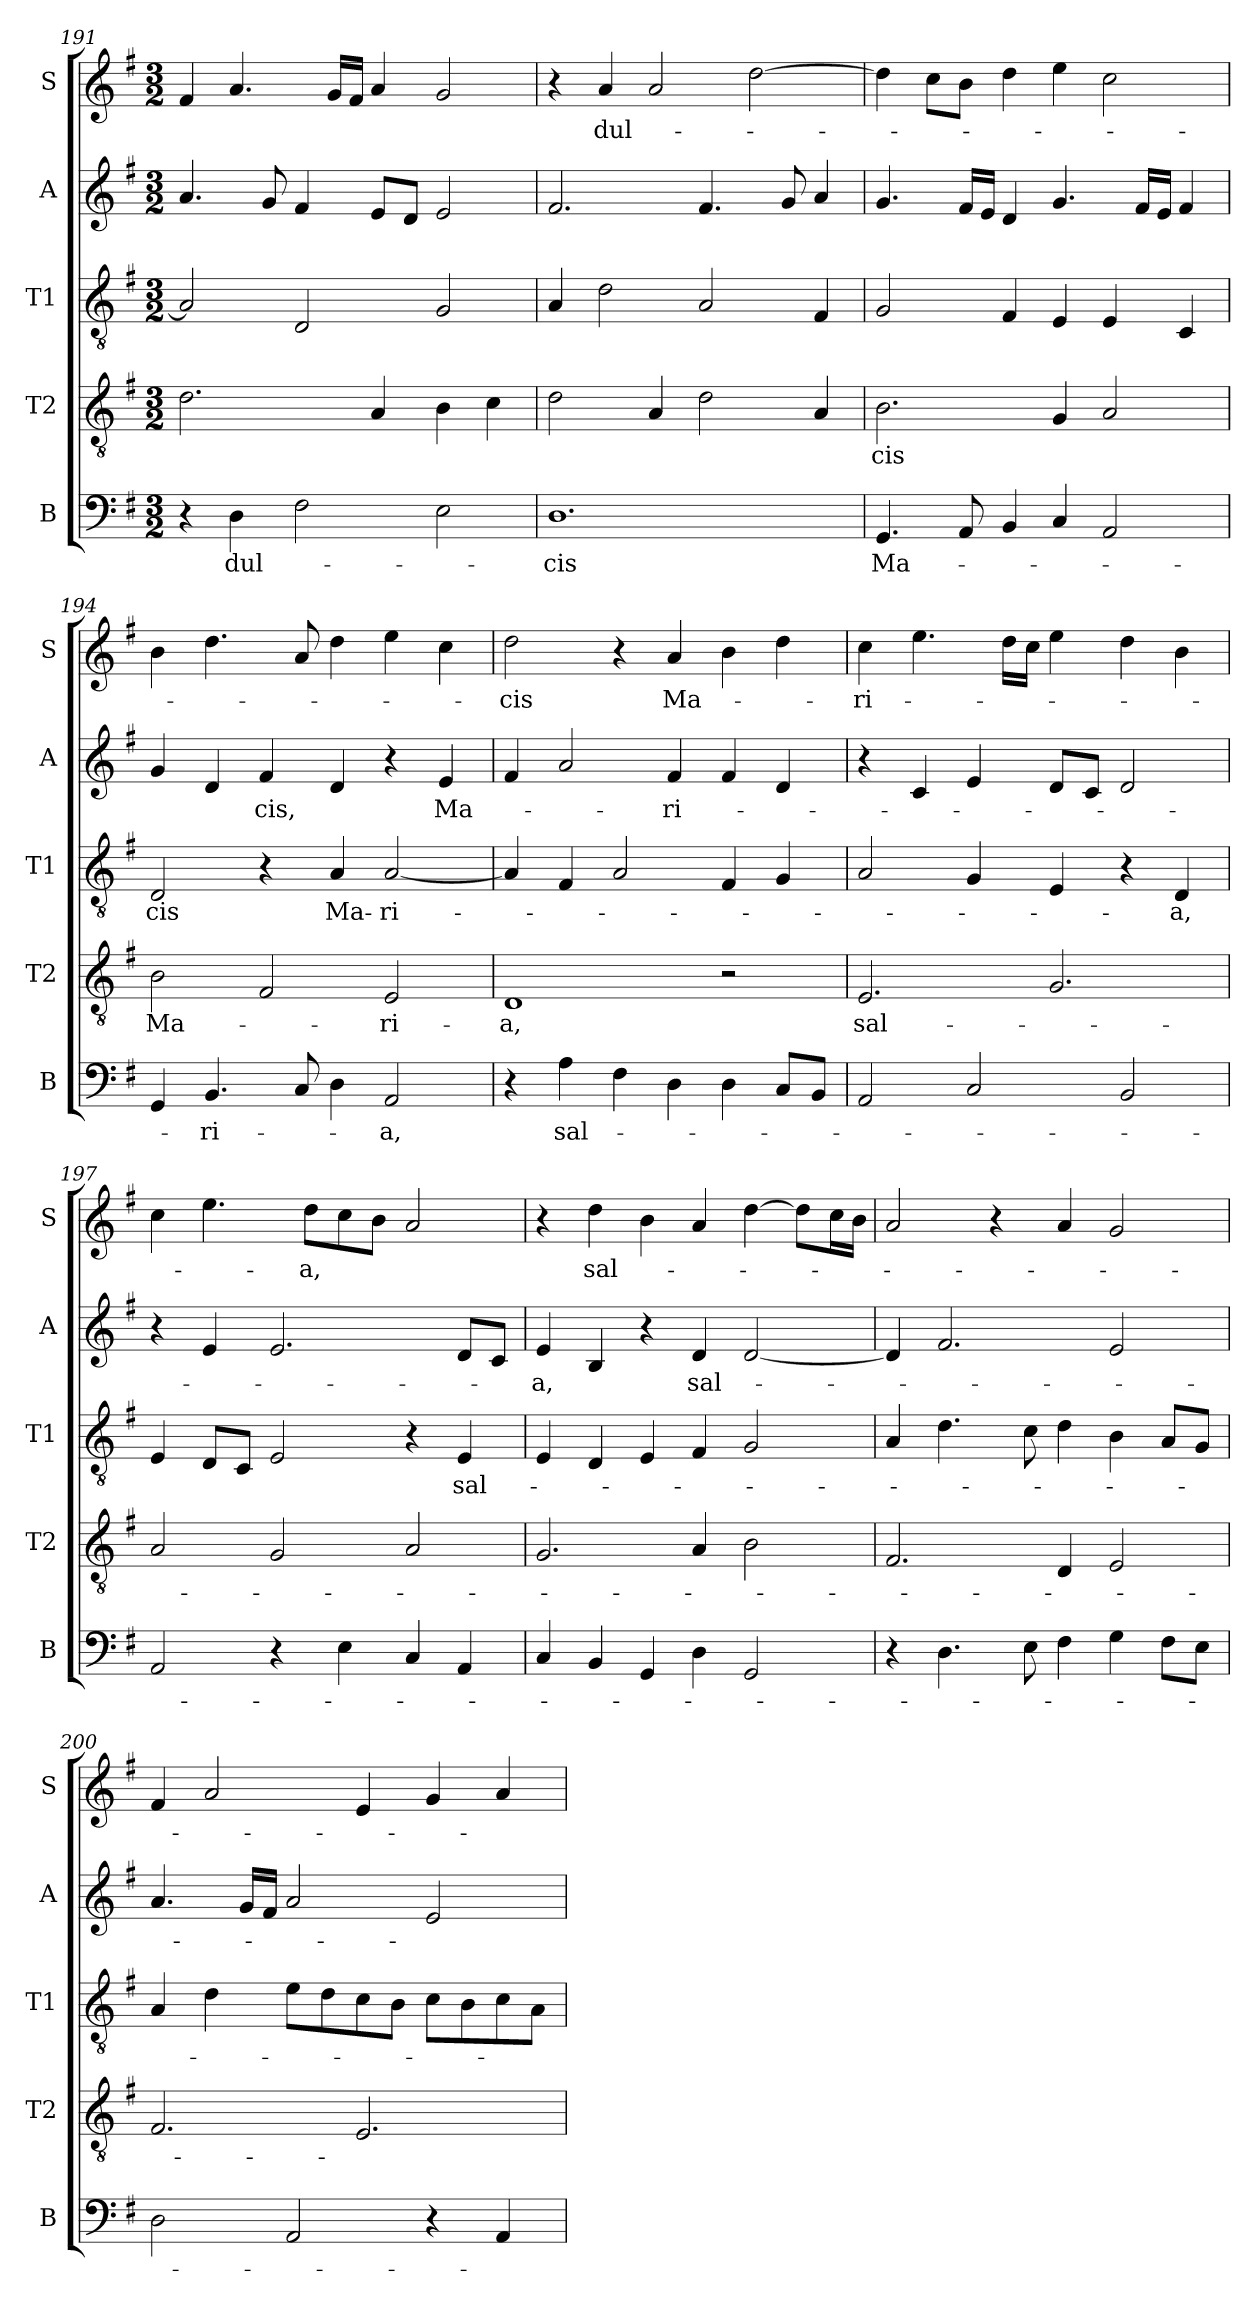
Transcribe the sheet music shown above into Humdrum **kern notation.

**kern	**text	**kern	**text	**kern	**text	**kern	**text	**kern	**text
*part5	*part5	*part4	*part4	*part3	*part3	*part2	*part2	*part1	*part1
*staff5	*staff5	*staff4	*staff4	*staff3	*staff3	*staff2	*staff2	*staff1	*staff1
*I"B	*	*I"T2	*	*I"T1	*	*I"A	*	*I"S	*
*I'B	*	*I'T2	*	*I'T1	*	*I'A	*	*I'S	*
*clefF4	*	*clefGv2	*	*clefGv2	*	*clefG2	*	*clefG2	*
*k[f#]	*	*k[f#]	*	*k[f#]	*	*k[f#]	*	*k[f#]	*
*M3/2	*	*M3/2	*	*M3/2	*	*M3/2	*	*M3/2	*
=191	=191	=191	=191	=191	=191	=191	=191	=191	=191
4r	.	2.d\	.	2A/]	.	4.a/	.	4f#/	.
!	!LO:LY:b	!	!	!	!	!	!	!	!
4D\	dul-	.	.	.	.	.	.	4.a/	.
.	.	.	.	.	.	8g/	.	.	.
2F#\	.	.	.	2D/	.	4f#/	.	.	.
.	.	.	.	.	.	.	.	16g/LL	.
.	.	.	.	.	.	.	.	16f#/JJ	.
.	.	4A/	.	.	.	8e/L	.	4a/	.
.	.	.	.	.	.	8d/J	.	.	.
2E\	.	4B\	.	2G/	.	2e/	.	2g/	.
.	.	4c\	.	.	.	.	.	.	.
=192	=192	=192	=192	=192	=192	=192	=192	=192	=192
!	!LO:LY:b	!	!	!	!	!	!	!	!
1.D	-cis	2d\	.	4A/	.	2.f#/	.	4r	.
!	!	!	!	!	!	!	!	!	!LO:LY:b
.	.	.	.	2d\	.	.	.	4a/	dul-
.	.	4A/	.	.	.	.	.	2a/	.
.	.	2d\	.	2A/	.	4.f#/	.	.	.
.	.	.	.	.	.	.	.	[2dd\	.
.	.	.	.	.	.	8g/	.	.	.
.	.	4A/	.	4F#/	.	4a/	.	.	.
=193	=193	=193	=193	=193	=193	=193	=193	=193	=193
!	!LO:LY:b	!	!LO:LY:b	!	!	!	!	!	!
4.GG/	Ma-	2.B\	-cis	2G/	.	4.g/	.	4dd\]	.
.	.	.	.	.	.	.	.	8cc\L	.
8AA/	.	.	.	.	.	16f#/LL	.	8b\J	.
.	.	.	.	.	.	16e/JJ	.	.	.
4BB/	.	.	.	4F#/	.	4d/	.	4dd\	.
4C/	.	4G/	.	4E/	.	4.g/	.	4ee\	.
2AA/	.	2A/	.	4E/	.	.	.	2cc\	.
.	.	.	.	.	.	16f#/LL	.	.	.
.	.	.	.	.	.	16e/JJ	.	.	.
.	.	.	.	4C/	.	4f#/	.	.	.
!!LO:PB:g=z
=194	=194	=194	=194	=194	=194	=194	=194	=194	=194
!	!	!	!LO:LY:b	!	!LO:LY:b	!	!	!	!
4GG/	.	2B\	Ma-	2D/	-cis	4g/	.	4b\	.
!	!LO:LY:b	!	!	!	!	!	!	!	!
4.BB/	-ri-	.	.	.	.	4d/	.	4.dd\	.
!	!	!	!	!	!	!	!LO:LY:b	!	!
.	.	2F#/	.	4r	.	4f#/	-cis,	.	.
8C/	.	.	.	.	.	.	.	8a/	.
!	!	!	!	!	!LO:LY:b	!	!	!	!
4D\	.	.	.	4A/	Ma-	4d/	.	4dd\	.
!	!LO:LY:b	!	!LO:LY:b	!	!LO:LY:b	!	!	!	!
2AA/	-a,	2E/	-ri-	[2A/	-ri-	4r	.	4ee\	.
!	!	!	!	!	!	!	!LO:LY:b	!	!
.	.	.	.	.	.	4e/	Ma-	4cc\	.
=195	=195	=195	=195	=195	=195	=195	=195	=195	=195
!	!	!	!LO:LY:b	!	!	!	!	!	!LO:LY:b
4r	.	1D	-a,	4A/]	.	4f#/	.	2dd\	-cis
!	!LO:LY:b	!	!	!	!	!	!	!	!
4A\	sal-	.	.	4F#/	.	2a/	.	.	.
4F#\	.	.	.	2A/	.	.	.	4r	.
!	!	!	!	!	!	!	!LO:LY:b	!	!LO:LY:b
4D\	.	.	.	.	.	4f#/	-ri-	4a/	Ma-
4D\	.	2r	.	4F#/	.	4f#/	.	4b\	.
8C/L	.	.	.	4G/	.	4d/	.	4dd\	.
8BB/J	.	.	.	.	.	.	.	.	.
=196	=196	=196	=196	=196	=196	=196	=196	=196	=196
!	!	!	!LO:LY:b	!	!	!	!	!	!LO:LY:b
2AA/	.	2.E/	sal-	2A/	.	4r	.	4cc\	-ri-
.	.	.	.	.	.	4c/	.	4.ee\	.
2C/	.	.	.	4G/	.	4e/	.	.	.
.	.	.	.	.	.	.	.	16dd\LL	.
.	.	.	.	.	.	.	.	16cc\JJ	.
.	.	2.G/	.	4E/	.	8d/L	.	4ee\	.
.	.	.	.	.	.	8c/J	.	.	.
2BB/	.	.	.	4r	.	2d/	.	4dd\	.
!	!	!	!	!	!LO:LY:b	!	!	!	!
.	.	.	.	4D/	-a,	.	.	4b\	.
=197	=197	=197	=197	=197	=197	=197	=197	=197	=197
2AA/	.	2A/	.	4E/	.	4r	.	4cc\	.
.	.	.	.	8D/L	.	4e/	.	4.ee\	.
.	.	.	.	8C/J	.	.	.	.	.
4r	.	2G/	.	2E/	.	2.e/	.	.	.
!	!	!	!	!	!	!	!	!	!LO:LY:b
.	.	.	.	.	.	.	.	8dd\L	-a,
4E\	.	.	.	.	.	.	.	8cc\	.
.	.	.	.	.	.	.	.	8b\J	.
4C/	.	2A/	.	4r	.	.	.	2a/	.
!	!	!	!	!	!LO:LY:b	!	!	!	!
4AA/	.	.	.	4E/	sal-	8d/L	.	.	.
.	.	.	.	.	.	8c/J	.	.	.
!!LO:LB:g=z
=198	=198	=198	=198	=198	=198	=198	=198	=198	=198
!	!	!	!	!	!	!	!LO:LY:b	!	!
4C/	.	2.G/	.	4E/	.	4e/	-a,	4r	.
!	!	!	!	!	!	!	!	!	!LO:LY:b
4BB/	.	.	.	4D/	.	4B/	.	4dd\	sal-
4GG/	.	.	.	4E/	.	4r	.	4b\	.
!	!	!	!	!	!	!	!LO:LY:b	!	!
4D\	.	4A/	.	4F#/	.	4d/	sal-	4a/	.
2GG/	.	2B\	.	2G/	.	[2d/	.	[4dd\	.
.	.	.	.	.	.	.	.	8dd\L]	.
.	.	.	.	.	.	.	.	16cc\L	.
.	.	.	.	.	.	.	.	16b\JJ	.
=199	=199	=199	=199	=199	=199	=199	=199	=199	=199
4r	.	2.F#/	.	4A/	.	4d/]	.	2a/	.
4.D\	.	.	.	4.d\	.	2.f#/	.	.	.
.	.	.	.	.	.	.	.	4r	.
8E\	.	.	.	8c\	.	.	.	.	.
4F#\	.	4D/	.	4d\	.	.	.	4a/	.
4G\	.	2E/	.	4B\	.	2e/	.	2g/	.
8F#\L	.	.	.	8A/L	.	.	.	.	.
8E\J	.	.	.	8G/J	.	.	.	.	.
=200	=200	=200	=200	=200	=200	=200	=200	=200	=200
2D\	.	2.F#/	.	4A/	.	4.a/	.	4f#/	.
.	.	.	.	4d\	.	.	.	2a/	.
.	.	.	.	.	.	16g/LL	.	.	.
.	.	.	.	.	.	16f#/JJ	.	.	.
2AA/	.	.	.	8e\L	.	2a/	.	.	.
.	.	.	.	8d\	.	.	.	.	.
.	.	2.E/	.	8c\	.	.	.	4e/	.
.	.	.	.	8B\J	.	.	.	.	.
4r	.	.	.	8c\L	.	2e/	.	4g/	.
.	.	.	.	8B\	.	.	.	.	.
4AA/	.	.	.	8c\	.	.	.	4a/	.
.	.	.	.	8A\J	.	.	.	.	.
=	=	=	=	=	=	=	=	=	=
*-	*-	*-	*-	*-	*-	*-	*-	*-	*-
